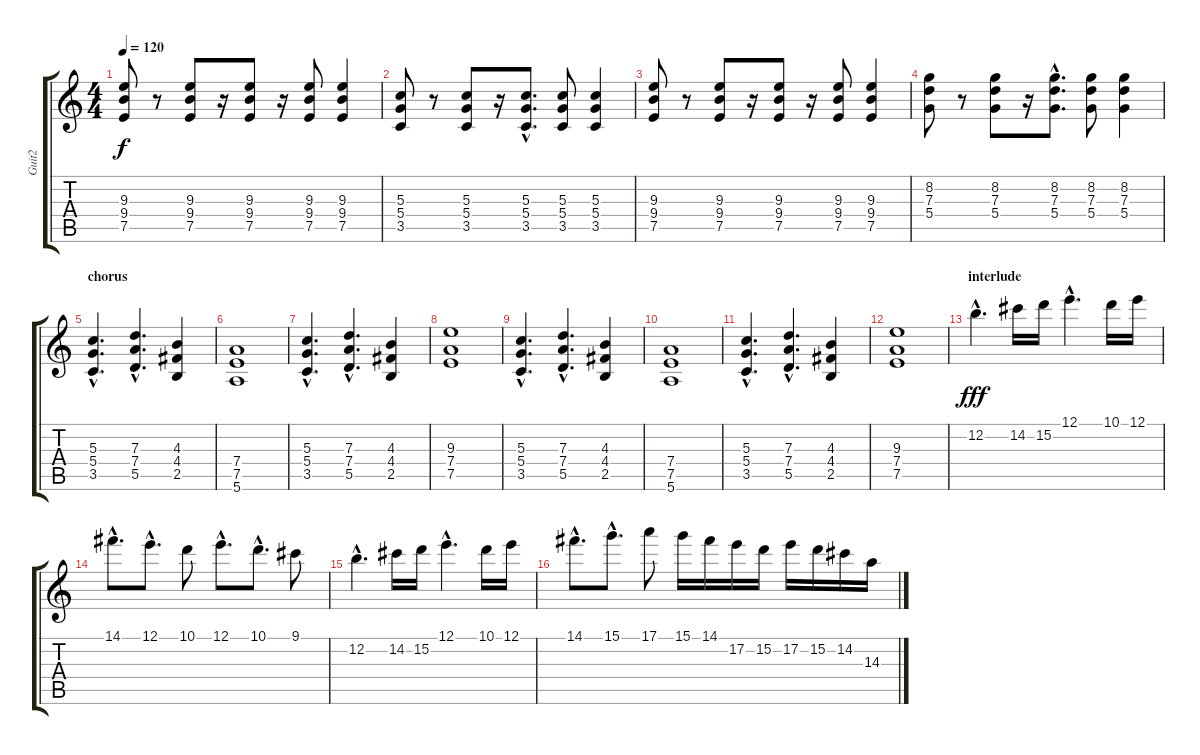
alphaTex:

\track ("Guit2" "Guit2") {instrument overdrivenguitar}
\staff {score tabs}
\tuning (E4 B3 G3 D3 A2 E2) {hide}
\ts (4 4)
\tempo 120
\clef g2
\ks c
(9.3 9.4 7.5).8{dy f} r.8 (9.3 9.4 7.5).8 r.16 (9.3 9.4 7.5).8 r.16 (9.3 9.4 7.5).8 (9.3 9.4 7.5).4 |
(5.3 5.4 3.5).8 r.8 (5.3 5.4 3.5).8 r.16 (5.3{hac} 5.4{hac} 3.5{hac}).8{d} (5.3 5.4 3.5).8 (5.3 5.4 3.5).4 |
(9.3 9.4 7.5).8 r.8 (9.3 9.4 7.5).8 r.16 (9.3 9.4 7.5).8 r.16 (9.3 9.4 7.5).8 (9.3 9.4 7.5).4 |
(8.2 7.3 5.4).8 r.8 (8.2 7.3 5.4).8 r.16 (8.2{hac} 7.3{hac} 5.4{hac}).8{d} (8.2 7.3 5.4).8 (8.2 7.3 5.4).4 |
\section ("" "chorus")
(5.3{hac} 5.4{hac} 3.5{hac}).4{d} (7.3{hac} 7.4{hac} 5.5{hac}).4{d} (4.3 4.4 2.5).4 |
(7.4 7.5 5.6).1 |
(5.3{hac} 5.4{hac} 3.5{hac}).4{d} (7.3{hac} 7.4{hac} 5.5{hac}).4{d} (4.3 4.4 2.5).4 |
(9.3 7.4 7.5).1 |
(5.3{hac} 5.4{hac} 3.5{hac}).4{d} (7.3{hac} 7.4{hac} 5.5{hac}).4{d} (4.3 4.4 2.5).4 |
(7.4 7.5 5.6).1 |
(5.3{hac} 5.4{hac} 3.5{hac}).4{d} (7.3{hac} 7.4{hac} 5.5{hac}).4{d} (4.3 4.4 2.5).4 |
(9.3 7.4 7.5).1 |
\section ("" "interlude")
12.2{hac}.4{d dy fff volume 11} 14.2.16 15.2.16 12.1{hac}.4{d} 10.1.16 12.1.16 |
14.1{hac}.8{d} 12.1{hac}.8{d} 10.1.8 12.1{hac}.8{d} 10.1{hac}.8{d} 9.1.8 |
12.2{hac}.4{d} 14.2.16 15.2.16 12.1{hac}.4{d} 10.1.16 12.1.16 |
14.1{hac}.8{d} 15.1{hac}.8{d} 17.1.8 15.1.16 14.1.16 17.2.16 15.2.16 17.2.16 15.2.16 14.2.16 14.3.16
